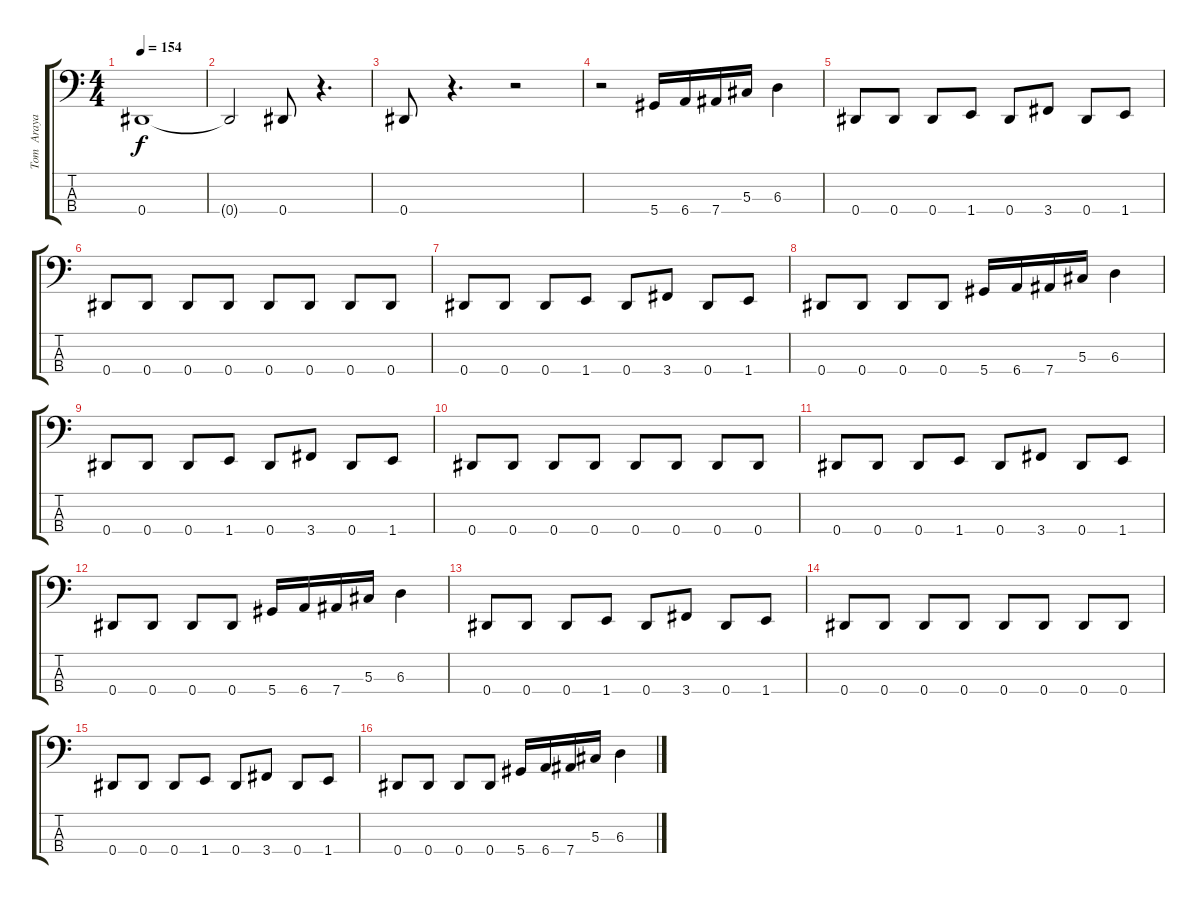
\track ("Tom  Araya" "Tom  Araya") {instrument electricbasspick}
\staff {score tabs}
\tuning (Gb2 Db2 Ab1 Eb1) {hide}
\ts (4 4)
\tempo 154
\clef f4
\ks c
0.4.1{dy f} |
0.4{t}.2 0.4.8 r.4{d} |
0.4.8 r.4{d} r.2 |
r.2 5.4.16 6.4.16 7.4.16 5.3.16 6.3.4 |
0.4.8 0.4.8 0.4.8 1.4.8 0.4.8 3.4.8 0.4.8 1.4.8 |
0.4.8 0.4.8 0.4.8 0.4.8 0.4.8 0.4.8 0.4.8 0.4.8 |
0.4.8 0.4.8 0.4.8 1.4.8 0.4.8 3.4.8 0.4.8 1.4.8 |
0.4.8 0.4.8 0.4.8 0.4.8 5.4.16 6.4.16 7.4.16 5.3.16 6.3.4 |
0.4.8 0.4.8 0.4.8 1.4.8 0.4.8 3.4.8 0.4.8 1.4.8 |
0.4.8 0.4.8 0.4.8 0.4.8 0.4.8 0.4.8 0.4.8 0.4.8 |
0.4.8 0.4.8 0.4.8 1.4.8 0.4.8 3.4.8 0.4.8 1.4.8 |
0.4.8 0.4.8 0.4.8 0.4.8 5.4.16 6.4.16 7.4.16 5.3.16 6.3.4 |
0.4.8 0.4.8 0.4.8 1.4.8 0.4.8 3.4.8 0.4.8 1.4.8 |
0.4.8 0.4.8 0.4.8 0.4.8 0.4.8 0.4.8 0.4.8 0.4.8 |
0.4.8 0.4.8 0.4.8 1.4.8 0.4.8 3.4.8 0.4.8 1.4.8 |
0.4.8 0.4.8 0.4.8 0.4.8 5.4.16 6.4.16 7.4.16 5.3.16 6.3.4
